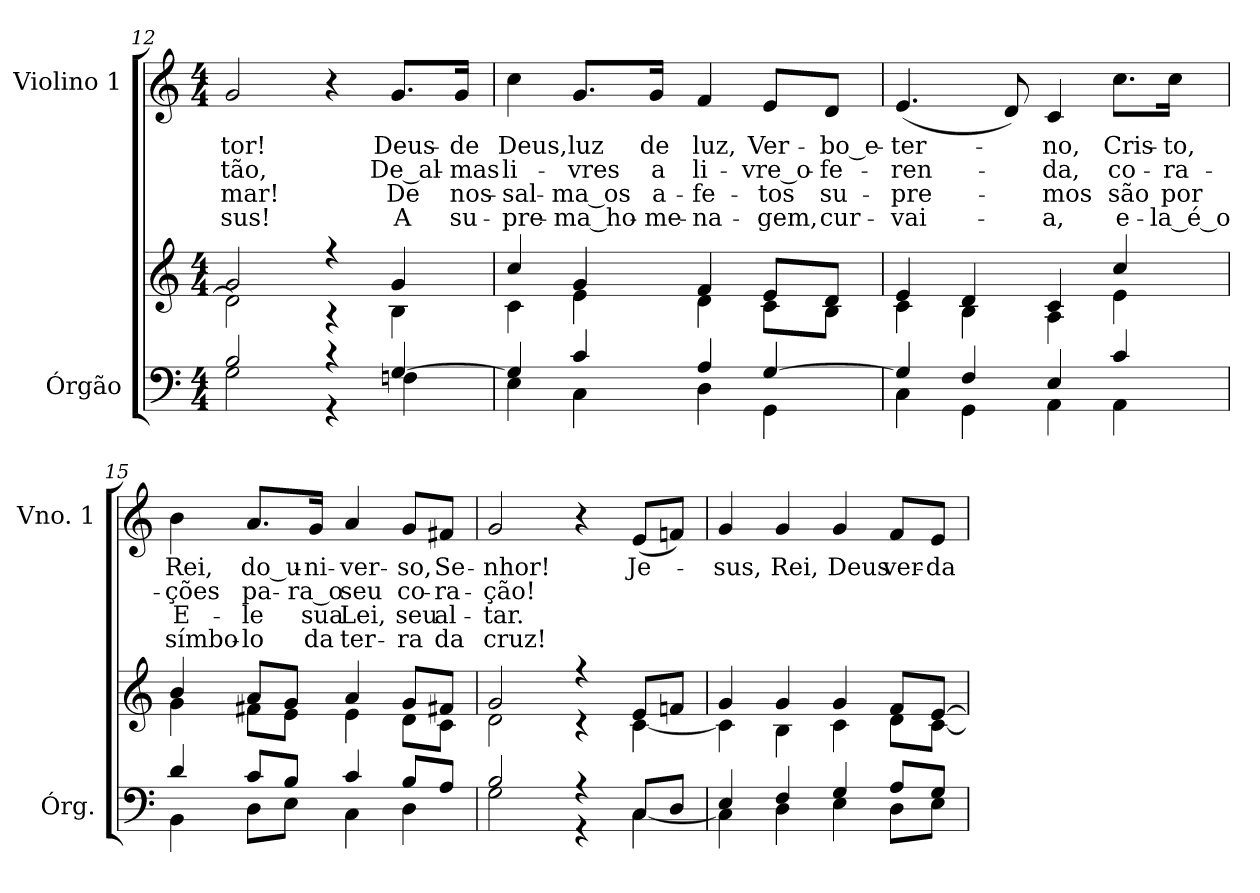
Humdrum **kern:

**kern	**kern	**kern	**text	**text	**text	**text
*part2	*part2	*part1	*part1	*part1	*part1	*part1
*staff3	*staff2	*staff1	*staff1	*staff1	*staff1	*staff1
*I"Órgão	*	*I"Violino 1	*	*	*	*
*I'Órg.	*	*I'Vno. 1	*	*	*	*
*clefF4	*clefG2	*clefG2	*	*	*	*
*k[]	*k[]	*k[]	*	*	*	*
*C:	*C:	*C:	*	*	*	*
*M4/4	*M4/4	*M4/4	*	*	*	*
=12	=12	=12	=12	=12	=12	=12
*^	*^	*	*	*	*	*
!	!	!	!	!	!LO:LY:b:color=#000000	!LO:LY:b:color=#000000	!LO:LY:b:color=#000000	!LO:LY:b:color=#000000
2Bi/	2Gi\	2gi/	2di\]	2gi/	-tor!	-tão,	-mar!	-sus!
4r	4r	4r	4r	4r	.	.	.	.
!	!	!	!	!	!LO:LY:b:color=#000000	!LO:LY:b:color=#000000	!LO:LY:b:color=#000000	!LO:LY:b:color=#000000
[>4Gi/	4Fni\	4gi/	4Bi\	8.gi/L	Deus-	De_al-	De	A
!	!	!	!	!	!LO:LY:b:color=#000000	!LO:LY:b:color=#000000	!LO:LY:b:color=#000000	!LO:LY:b:color=#000000
.	.	.	.	16gi/Jk	-de	-mas	nos-	su-
=13	=13	=13	=13	=13	=13	=13	=13	=13
!	!	!	!	!	!LO:LY:b:color=#000000	!LO:LY:b:color=#000000	!LO:LY:b:color=#000000	!LO:LY:b:color=#000000
4Gi/]	4Ei\	4cci/	4ci\	4cci\	Deus,	li-	-sal-	-pre-
!	!	!	!	!	!LO:LY:b:color=#000000	!LO:LY:b:color=#000000	!LO:LY:b:color=#000000	!LO:LY:b:color=#000000
4ci/	4Ci\	4gi/	4ei\	8.gi/L	luz	-vres	-ma_os	-ma_ho-
!	!	!	!	!	!LO:LY:b:color=#000000	!LO:LY:b:color=#000000	!LO:LY:b:color=#000000	!LO:LY:b:color=#000000
.	.	.	.	16gi/Jk	de	a	a-	-me-
!	!	!	!	!	!LO:LY:b:color=#000000	!LO:LY:b:color=#000000	!LO:LY:b:color=#000000	!LO:LY:b:color=#000000
4Ai/	4Di\	4fi/	4di\	4fi/	luz,	li-	-fe-	-na-
!	!	!	!	!	!LO:LY:b:color=#000000	!LO:LY:b:color=#000000	!LO:LY:b:color=#000000	!LO:LY:b:color=#000000
[>4Gi/	4GGi\	8ei/L	8ci\L	8ei/L	Ver-	-vre_o-	-tos	-gem,
!	!	!	!	!	!LO:LY:b:color=#000000	!LO:LY:b:color=#000000	!LO:LY:b:color=#000000	!LO:LY:b:color=#000000
.	.	8di/J	8Bi\J	8di/J	-bo_e-	-fe-	su-	cur-
!!LO:PB:g=z
=14	=14	=14	=14	=14	=14	=14	=14	=14
!	!	!	!	!	!LO:LY:b:color=#000000	!LO:LY:b:color=#000000	!LO:LY:b:color=#000000	!LO:LY:b:color=#000000
4Gi/]	4Ci\	4ei/	4ci\	(4.ei/	-ter-	-ren-	-pre-	-vai-
4Fi/	4GGi\	4di/	4Bi\	.	.	.	.	.
.	.	.	.	8di/)	.	.	.	.
!	!	!	!	!	!LO:LY:b:color=#000000	!LO:LY:b:color=#000000	!LO:LY:b:color=#000000	!LO:LY:b:color=#000000
4Ei/	4AAi\	4ci/	4Ai\	4ci/	-no,	-da,	-mos	-a,
!	!	!	!	!	!LO:LY:b:color=#000000	!LO:LY:b:color=#000000	!LO:LY:b:color=#000000	!LO:LY:b:color=#000000
4ci/	4AAi\	4cci/	4ei\	8.cci\L	Cris-	co-	são	e-
!	!	!	!	!	!LO:LY:b:color=#000000	!LO:LY:b:color=#000000	!LO:LY:b:color=#000000	!LO:LY:b:color=#000000
.	.	.	.	16cci\Jk	-to,	-ra-	por	-la_é_o
=15	=15	=15	=15	=15	=15	=15	=15	=15
!	!	!	!	!	!LO:LY:b:color=#000000	!LO:LY:b:color=#000000	!LO:LY:b:color=#000000	!LO:LY:b:color=#000000
4di/	4BBi\	4bi/	4gi\	4bi\	Rei,	-ções	E-	símbo-
!	!	!	!	!	!LO:LY:b:color=#000000	!LO:LY:b:color=#000000	!LO:LY:b:color=#000000	!LO:LY:b:color=#000000
8ci/L	8Di\L	8ai/L	8f#Xi\L	8.ai/L	do_u-	pa-	-le	-lo
8Bi/J	8Ei\J	8gi/J	8ei\J	.	.	.	.	.
!	!	!	!	!	!LO:LY:b:color=#000000	!LO:LY:b:color=#000000	!LO:LY:b:color=#000000	!LO:LY:b:color=#000000
.	.	.	.	16gi/Jk	-ni-	-ra_o	sua	da
!	!	!	!	!	!LO:LY:b:color=#000000	!LO:LY:b:color=#000000	!LO:LY:b:color=#000000	!LO:LY:b:color=#000000
4ci/	4Ci\	4ai/	4ei\	4ai/	-ver-	seu	Lei,	ter-
!	!	!	!	!	!LO:LY:b:color=#000000	!LO:LY:b:color=#000000	!LO:LY:b:color=#000000	!LO:LY:b:color=#000000
8Bi/L	4Di\	8gi/L	8di\L	8gi/L	-so,	co-	seu	-ra
!	!	!	!	!	!LO:LY:b:color=#000000	!LO:LY:b:color=#000000	!LO:LY:b:color=#000000	!LO:LY:b:color=#000000
8Ai/J	.	8f#Xi/J	8ci\J	8f#Xi/J	Se-	-ra-	al-	da
=16	=16	=16	=16	=16	=16	=16	=16	=16
!	!	!	!	!	!LO:LY:b:color=#000000	!LO:LY:b:color=#000000	!LO:LY:b:color=#000000	!LO:LY:b:color=#000000
2Bi/	2Gi\	2gi/	2di\	2gi/	-nhor!	-ção!	-tar.	cruz!
4r	4r	4r	4r	4r	.	.	.	.
!	!	!	!	!	!LO:LY:b:color=#000000	!	!	!
8Ci/L	[<4Ci\	8ei/L	[<4ci\	(8ei/L	Je-	.	.	.
8Di/J	.	8fni/J	.	8fni/J)	.	.	.	.
=17	=17	=17	=17	=17	=17	=17	=17	=17
!	!	!	!	!	!LO:LY:b:color=#000000	!	!	!
4Ei/	4Ci\]	4gi/	4ci\]	4gi/	-sus,	.	.	.
!	!	!	!	!	!LO:LY:b:color=#000000	!	!	!
4Fi/	4Di\	4gi/	4Bi\	4gi/	Rei,	.	.	.
!	!	!	!	!	!LO:LY:b:color=#000000	!	!	!
4Gi/	4Ei\	4gi/	4ci\	4gi/	Deus	.	.	.
!	!	!	!	!	!LO:LY:b:color=#000000	!	!	!
8Ai/L	8Di\L	8fi/L	8di\L	8fi/L	ver-	.	.	.
!	!	!	!	!	!LO:LY:b:color=#000000	!	!	!
8Gi/J	8Ei\J	[>8ei/J	[<8ci\J	8ei/J	-da-	.	.	.
*v	*v	*	*	*	*	*	*	*
*	*v	*v	*	*	*	*	*
=	=	=	=	=	=	=
*-	*-	*-	*-	*-	*-	*-
